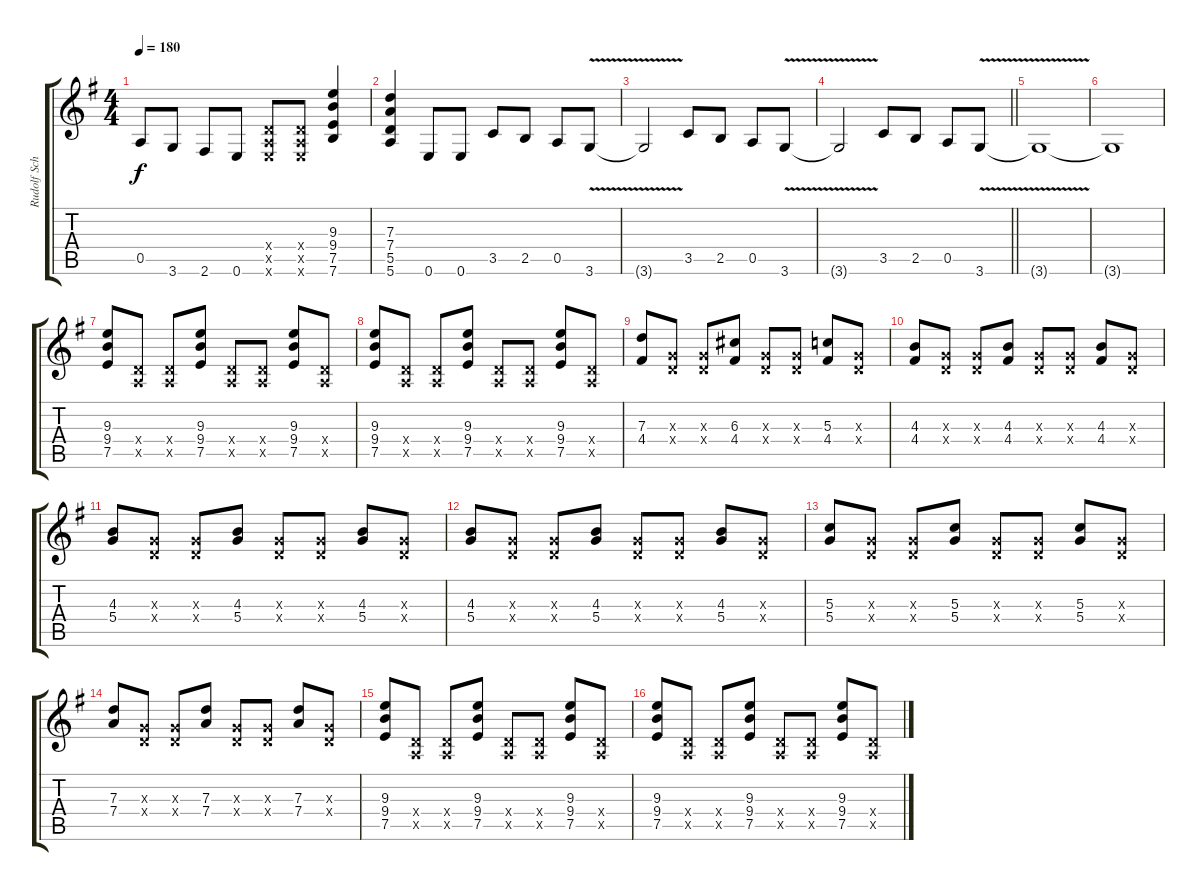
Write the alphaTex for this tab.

\track ("Rudolf Schenker" "Rudolf Sch") {instrument overdrivenguitar}
\staff {score tabs}
\tuning (E4 B3 G3 D3 A2 E2) {hide}
\ts (4 4)
\tempo 180
\clef g2
\ks eminor
0.5.8{dy f} 3.6.8 2.6.8 0.6.8 (0.4{x} 0.5{x} 0.6{x}).8 (0.4{x} 0.5{x} 0.6{x}).8 (9.3 9.4 7.5 7.6).4 |
(7.3 7.4 5.5 5.6).4 0.6.8 0.6.8 3.5.8 2.5.8 0.5.8 3.6{v}.8 |
3.6{t}.2 3.5.8 2.5.8 0.5.8 3.6{v}.8 |
\barLineRight lightlight
3.6{t}.2 3.5.8 2.5.8 0.5.8 3.6{v}.8 |
3.6{t}.1 |
3.6{t}.1 |
(9.3 9.4 7.5).8 (0.4{x} 0.5{x}).8 (0.4{x} 0.5{x}).8 (9.3 9.4 7.5).8 (0.4{x} 0.5{x}).8 (0.4{x} 0.5{x}).8 (9.3 9.4 7.5).8 (0.4{x} 0.5{x}).8 |
(9.3 9.4 7.5).8 (0.4{x} 0.5{x}).8 (0.4{x} 0.5{x}).8 (9.3 9.4 7.5).8 (0.4{x} 0.5{x}).8 (0.4{x} 0.5{x}).8 (9.3 9.4 7.5).8 (0.4{x} 0.5{x}).8 |
(7.3 4.4).8 (0.3{x} 0.4{x}).8 (0.3{x} 0.4{x}).8 (6.3 4.4).8 (0.3{x} 0.4{x}).8 (0.3{x} 0.4{x}).8 (5.3 4.4).8 (0.3{x} 0.4{x}).8 |
(4.3 4.4).8 (0.3{x} 0.4{x}).8 (0.3{x} 0.4{x}).8 (4.3 4.4).8 (0.3{x} 0.4{x}).8 (0.3{x} 0.4{x}).8 (4.3 4.4).8 (0.3{x} 0.4{x}).8 |
(4.3 5.4).8 (0.3{x} 0.4{x}).8 (0.3{x} 0.4{x}).8 (4.3 5.4).8 (0.3{x} 0.4{x}).8 (0.3{x} 0.4{x}).8 (4.3 5.4).8 (0.3{x} 0.4{x}).8 |
(4.3 5.4).8 (0.3{x} 0.4{x}).8 (0.3{x} 0.4{x}).8 (4.3 5.4).8 (0.3{x} 0.4{x}).8 (0.3{x} 0.4{x}).8 (4.3 5.4).8 (0.3{x} 0.4{x}).8 |
(5.3 5.4).8 (0.3{x} 0.4{x}).8 (0.3{x} 0.4{x}).8 (5.3 5.4).8 (0.3{x} 0.4{x}).8 (0.3{x} 0.4{x}).8 (5.3 5.4).8 (0.3{x} 0.4{x}).8 |
(7.3 7.4).8 (0.3{x} 0.4{x}).8 (0.3{x} 0.4{x}).8 (7.3 7.4).8 (0.3{x} 0.4{x}).8 (0.3{x} 0.4{x}).8 (7.3 7.4).8 (0.3{x} 0.4{x}).8 |
(9.3 9.4 7.5).8 (0.4{x} 0.5{x}).8 (0.4{x} 0.5{x}).8 (9.3 9.4 7.5).8 (0.4{x} 0.5{x}).8 (0.4{x} 0.5{x}).8 (9.3 9.4 7.5).8 (0.4{x} 0.5{x}).8 |
(9.3 9.4 7.5).8 (0.4{x} 0.5{x}).8 (0.4{x} 0.5{x}).8 (9.3 9.4 7.5).8 (0.4{x} 0.5{x}).8 (0.4{x} 0.5{x}).8 (9.3 9.4 7.5).8 (0.4{x} 0.5{x}).8
